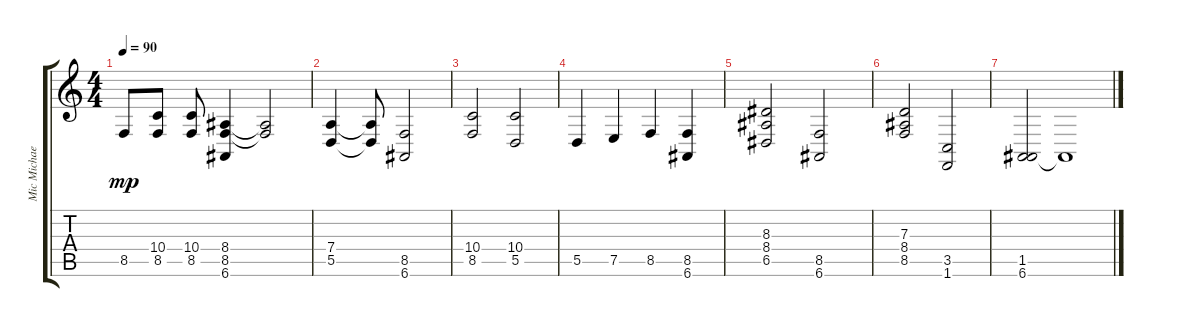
\track ("Mic Michaeli" "Mic Michae") {instrument lead1square}
\staff {score tabs}
\tuning (E4 B3 G3 D3 A2 E2) {hide}
\ts (4 4)
\tempo 90
\clef g2
\ks c
8.5.8{dy mp} (10.4 8.5).8 (10.4 8.5).8 (8.4 8.5 6.6).4 (8.4{t} 8.5{t}).2 |
(7.4 5.5).4 (7.4{t} 5.5{t}).8 (8.5 6.6).2 |
(10.4 8.5).2 (10.4 5.5).2 |
5.5.4 7.5.4 8.5.4 (8.5 6.6).4 |
(8.3 8.4 6.5).2 (8.5 6.6).2 |
(7.3 8.4 8.5).2 (3.5 1.6).2 |
(1.5 6.6).2 1.5{t}.1
